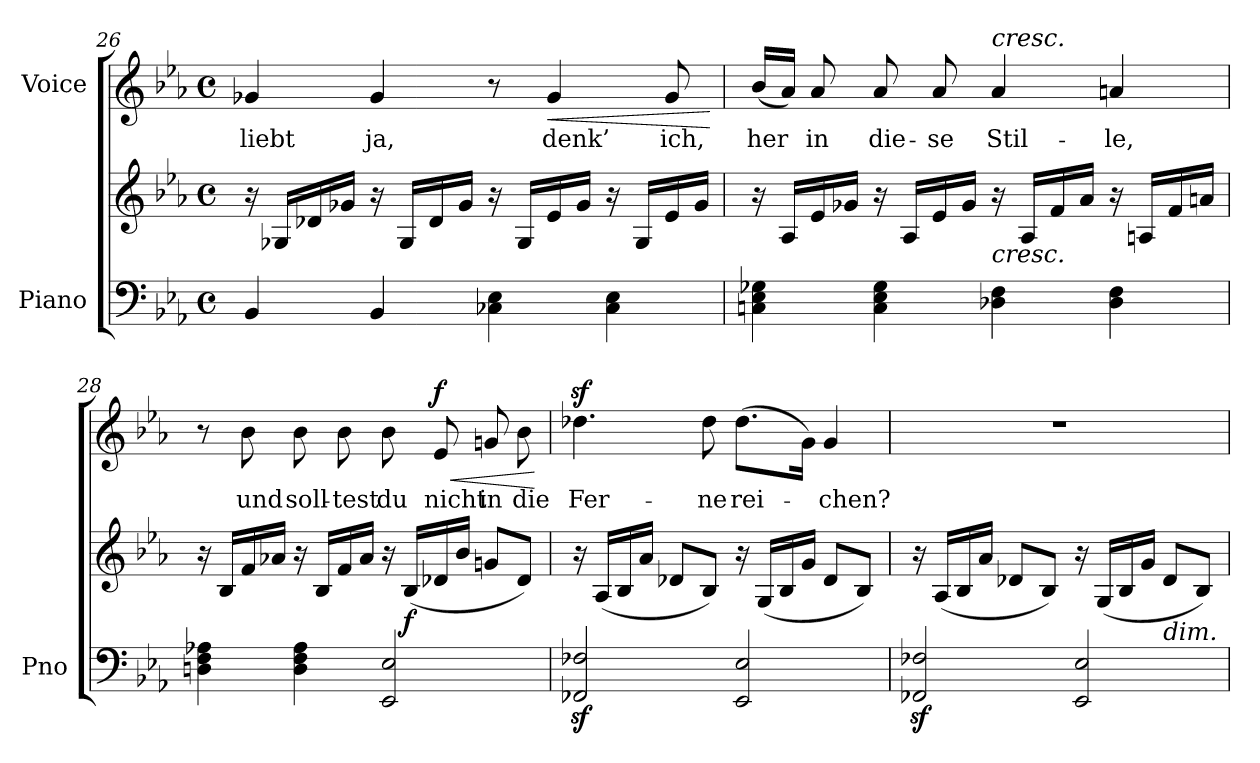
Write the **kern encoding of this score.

**kern	**kern	**dynam	**kern	**text	**dynam
*part2	*part2	*part2	*part1	*part1	*part1
*staff3	*staff2	*staff2/3	*staff1	*staff1	*staff1
*I"Piano	*	*	*I"Voice	*	*
*I'Pno	*	*	*	*	*
*clefF4	*clefG2	*	*clefG2	*	*
*k[b-e-a-]	*k[b-e-a-]	*	*k[b-e-a-]	*	*
*M4/4	*M4/4	*	*M4/4	*	*
*met(c)	*met(c)	*	*met(c)	*	*
=26	=26	=26	=26	=26	=26
!	!	!	!	!LO:LY:b	!
4BB-/	16r	.	4g-X/	liebt	.
.	16G-X/LL	.	.	.	.
.	16d-X/	.	.	.	.
.	16g-X/JJ	.	.	.	.
!	!	!	!	!LO:LY:b	!
4BB-/	16r	.	4g-/	ja,	.
.	16G-/LL	.	.	.	.
.	16d-/	.	.	.	.
.	16g-/JJ	.	.	.	.
4C-X\ 4E-\	16r	.	8r	.	.
.	16G-/LL	.	.	.	.
!	!	!	!	!LO:LY:b	!LO:HP:b
.	16e-/	.	4g-/	denk’	<
.	16g-/JJ	.	.	.	.
4C-\ 4E-\	16r	.	.	.	.
.	16G-/LL	.	.	.	.
!	!	!	!	!LO:LY:b	!
.	16e-/	.	8g-/	ich,	.
.	16g-/JJ	.	.	.	.
.	.	.	.	.	[
!!LO:LB:g=z
=27	=27	=27	=27	=27	=27
!	!	!	!	!LO:LY:b	!
4Cn\ 4E-\ 4G-X\	16r	.	(16b-/LL	her	.
.	16A-/LL	.	16a-/JJ)	.	.
!	!	!	!	!LO:LY:b	!
.	16e-/	.	8a-/	in	.
.	16g-X/JJ	.	.	.	.
!	!	!	!	!LO:LY:b	!
4C\ 4E-\ 4G-\	16r	.	8a-/	die-	.
.	16A-/LL	.	.	.	.
!	!	!	!	!LO:LY:b	!
.	16e-/	.	8a-/	-se	.
.	16g-/JJ	.	.	.	.
!	!	!	!LO:TX:a:i:t=cresc.	!	!
!	!LO:TX:b:i:t=cresc.	!	!	!	!
!	!	!	!	!LO:LY:b	!
4D-X\ 4F\	16r	.	4a-/	Stil-	.
.	16A-/LL	.	.	.	.
.	16f/	.	.	.	.
.	16a-/JJ	.	.	.	.
!	!	!	!	!LO:LY:b	!
4D-\ 4F\	16r	.	4an/	-le,	.
.	16An/LL	.	.	.	.
.	16f/	.	.	.	.
.	16an/JJ	.	.	.	.
!!LO:PB:g=z
=28	=28	=28	=28	=28	=28
4Dn\ 4F\ 4A-X\	16r	.	8r	.	.
.	16B-/LL	.	.	.	.
!	!	!	!	!LO:LY:b	!
.	16f/	.	8b-\	und	.
.	16a-X/JJ	.	.	.	.
!	!	!	!	!LO:LY:b	!
4D\ 4F\ 4A-\	16r	.	8b-\	soll-	.
.	16B-/LL	.	.	.	.
!	!	!	!	!LO:LY:b	!
.	16f/	.	8b-\	-test	.
.	16a-/JJ	.	.	.	.
!	!	!	!	!LO:LY:b	!
2EE-/ 2E-/	16r	.	8b-\	du	.
!	!	!LO:DY:b	!	!	!
.	(16B-/LL	f	.	.	.
!	!	!	!	!LO:LY:b	!LO:HP:b
!	!	!	!	!	!LO:DY:n=1:a
.	16d-X/	.	8e-/	nicht	< f
.	16b-/JJ	.	.	.	.
!	!	!	!	!LO:LY:b	!
.	8gn/L	.	8gn/	in	.
!	!	!	!	!LO:LY:b	!
.	8d-/J)	.	8b-\	die	.
.	.	.	.	.	[
=29	=29	=29	=29	=29	=29
!	!	!	!	!LO:LY:b	!
2FF-X/z< 2F-X/z<	16r	.	4.dd-Xz>\	Fer-	.
.	(16A-/LL	.	.	.	.
.	16B-/	.	.	.	.
.	16a-/JJ	.	.	.	.
.	8d-X/L	.	.	.	.
!	!	!	!	!LO:LY:b	!
.	8B-/J)	.	8dd-\	-ne	.
!	!	!	!	!LO:LY:b	!
2EE-/ 2E-/	16r	.	(8.dd-\L	rei-	.
.	(16G/LL	.	.	.	.
.	16B-/	.	.	.	.
.	16g/JJ	.	16g\Jk)	.	.
!	!	!	!	!LO:LY:b	!
.	8d-/L	.	4g/	-chen?	.
.	8B-/J)	.	.	.	.
!!LO:LB:g=z
=30	=30	=30	=30	=30	=30
2FF-X/z< 2F-X/z<	16r	.	1r	.	.
.	(16A-/LL	.	.	.	.
.	16B-/	.	.	.	.
.	16a-/JJ	.	.	.	.
.	8d-X/L	.	.	.	.
.	8B-/J)	.	.	.	.
2EE-/ 2E-/	16r	.	.	.	.
.	(16G/LL	.	.	.	.
.	16B-/	.	.	.	.
.	16g/JJ	.	.	.	.
!	!LO:TX:b:i:t=dim.	!	!	!	!
.	8d-/L	.	.	.	.
.	8B-/J)	.	.	.	.
=	=	=	=	=	=
*-	*-	*-	*-	*-	*-
